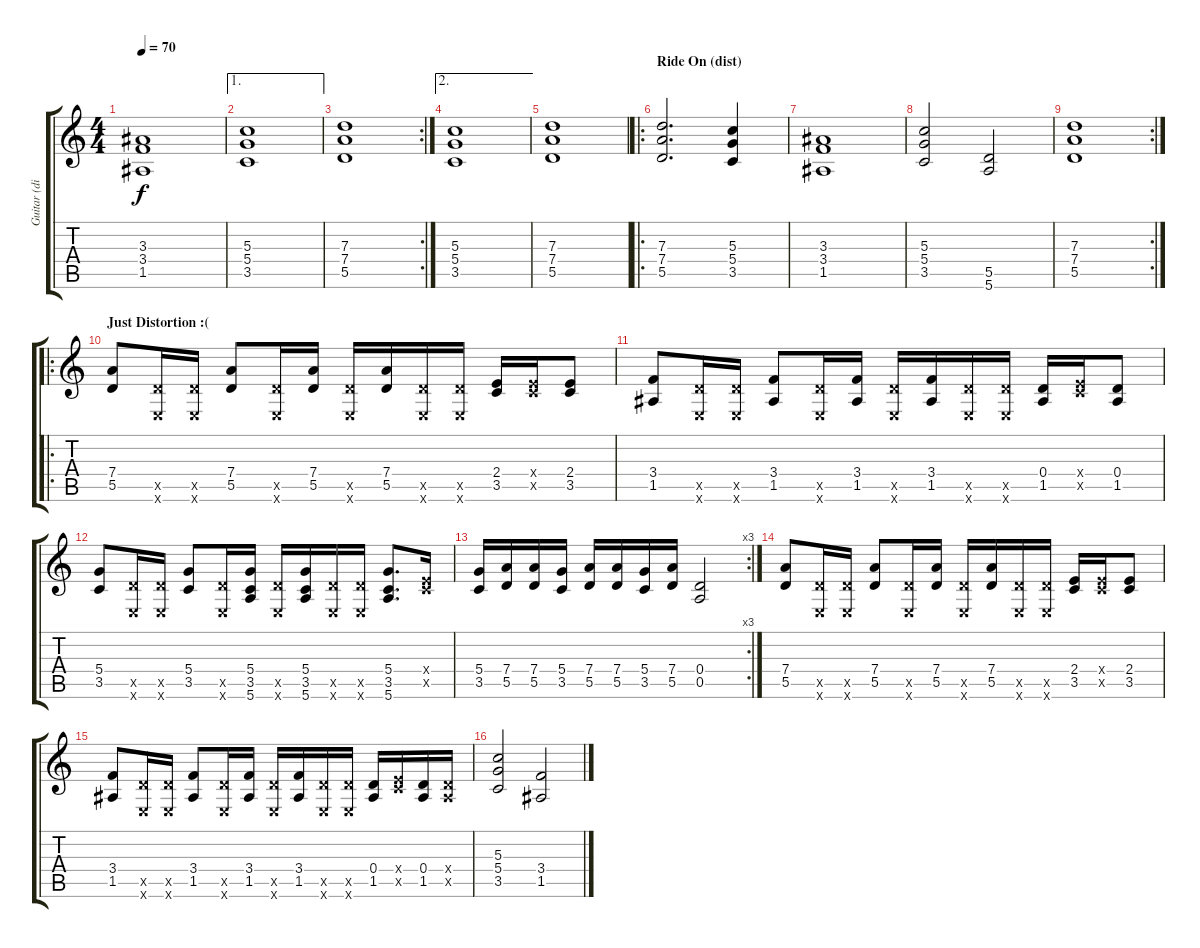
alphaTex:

\track ("Guitar (dist)" "Guitar (di") {instrument distortionguitar}
\staff {score tabs}
\tuning (E4 B3 G3 D3 A2 E2) {hide}
\ts (4 4)
\tempo 70
\clef g2
\ks c
(3.3 3.4 1.5).1{dy f} |
\ae 1
(5.3 5.4 3.5).1 |
\rc 2
(7.3 7.4 5.5).1 |
\ae 2
(5.3 5.4 3.5).1 |
(7.3 7.4 5.5).1 |
\ro
\section ("" "Ride On (dist)")
(7.3 7.4 5.5).2{d} (5.3 5.4 3.5).4 |
(3.3 3.4 1.5).1 |
(5.3 5.4 3.5).2 (5.5 5.6).2 |
\rc 2
(7.3 7.4 5.5).1 |
\ro
\section ("" "Just Distortion :(")
(7.4 5.5).8 (5.5{x} 0.6{x}).16 (5.5{x} 0.6{x}).16 (7.4 5.5).8 (5.5{x} 0.6{x}).16 (7.4 5.5).16 (5.5{x} 0.6{x}).16 (7.4 5.5).16 (5.5{x} 0.6{x}).16 (5.5{x} 0.6{x}).16 (2.4 3.5).16 (2.4{x} 3.5{x}).16 (2.4 3.5).8 |
(3.4 1.5).8 (5.5{x} 0.6{x}).16 (5.5{x} 0.6{x}).16 (3.4 1.5).8 (5.5{x} 0.6{x}).16 (3.4 1.5).16 (5.5{x} 0.6{x}).16 (3.4 1.5).16 (5.5{x} 0.6{x}).16 (5.5{x} 0.6{x}).16 (0.4 1.5).16 (2.4{x} 3.5{x}).16 (0.4 1.5).8 |
(5.4 3.5).8 (5.5{x} 0.6{x}).16 (5.5{x} 0.6{x}).16 (5.4 3.5).8 (5.5{x} 0.6{x}).16 (5.4 3.5 5.6).16 (5.5{x} 0.6{x}).16 (5.4 3.5 5.6).16 (5.5{x} 0.6{x}).16 (5.5{x} 0.6{x}).16 (5.4 3.5 5.6).8{d} (2.4{x} 3.5{x}).16 |
\rc 3
(5.4 3.5).16 (7.4 5.5).16 (7.4 5.5).16 (5.4 3.5).16 (7.4 5.5).16 (7.4 5.5).16 (5.4 3.5).16 (7.4 5.5).16 (0.4 0.5).2 |
(7.4 5.5).8 (5.5{x} 0.6{x}).16 (5.5{x} 0.6{x}).16 (7.4 5.5).8 (5.5{x} 0.6{x}).16 (7.4 5.5).16 (5.5{x} 0.6{x}).16 (7.4 5.5).16 (5.5{x} 0.6{x}).16 (5.5{x} 0.6{x}).16 (2.4 3.5).16 (2.4{x} 3.5{x}).16 (2.4 3.5).8 |
(3.4 1.5).8 (5.5{x} 0.6{x}).16 (5.5{x} 0.6{x}).16 (3.4 1.5).8 (5.5{x} 0.6{x}).16 (3.4 1.5).16 (5.5{x} 0.6{x}).16 (3.4 1.5).16 (5.5{x} 0.6{x}).16 (5.5{x} 0.6{x}).16 (0.4 1.5).16 (2.4{x} 3.5{x}).16 (0.4 1.5).16 (0.4{x} 1.5{x}).16 |
(5.3 5.4 3.5).2 (3.4 1.5).2
